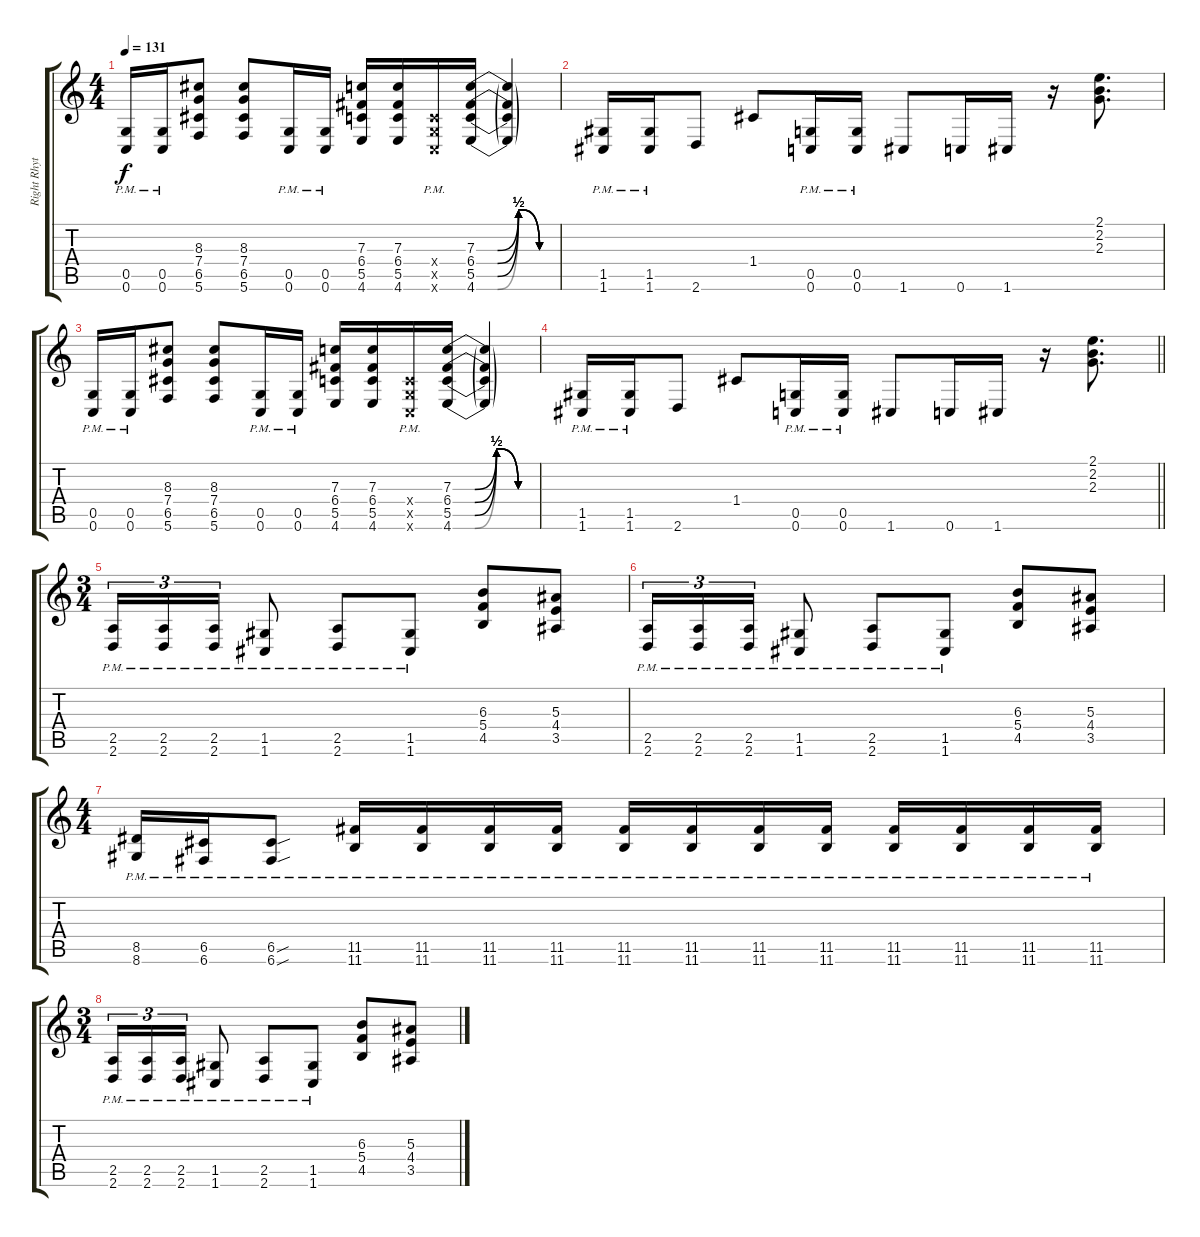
\track ("Right Rhythm" "Right Rhyt") {instrument distortionguitar}
\staff {score tabs}
\tuning (D4 A3 F3 C3 G2 C2) {hide}
\ts (4 4)
\tempo 131
\clef g2
\ks c
(0.5{pm} 0.6{pm}).16{dy f} (0.5{pm} 0.6{pm}).16 (8.3 7.4 6.5 5.6).8 (8.3 7.4 6.5 5.6).8 (0.5{pm} 0.6{pm}).16 (0.5{pm} 0.6{pm}).16 (7.3 6.4 5.5 4.6).16 (7.3 6.4 5.5 4.6).16 (0.4{x} 0.5{pm x} 0.6{pm x}).16 (7.3{be (custom 0 0 15 0 30 2 45 0 60 0)} 6.4{be (custom 0 0 15 0 30 2 45 0 60 0)} 5.5{be (custom 0 0 15 0 30 2 45 0 60 0)} 4.6{be (custom 0 0 15 0 30 2 45 0 60 0)}).16 (7.3{t} 6.4{t} 5.5{t} 4.6{t}).4 |
(1.5{pm} 1.6{pm}).16 (1.5{pm} 1.6{pm}).16 2.6.8 1.4.8 (0.5{pm} 0.6{pm}).16 (0.5{pm} 0.6{pm}).16 1.6.8 0.6.16 1.6.16 r.16 (2.1 2.2 2.3).8{d} |
(0.5{pm} 0.6{pm}).16 (0.5{pm} 0.6{pm}).16 (8.3 7.4 6.5 5.6).8 (8.3 7.4 6.5 5.6).8 (0.5{pm} 0.6{pm}).16 (0.5{pm} 0.6{pm}).16 (7.3 6.4 5.5 4.6).16 (7.3 6.4 5.5 4.6).16 (0.4{x} 0.5{pm x} 0.6{pm x}).16 (7.3{be (custom 0 0 15 0 30 2 45 0 60 0)} 6.4{be (custom 0 0 15 0 30 2 45 0 60 0)} 5.5{be (custom 0 0 15 0 30 2 45 0 60 0)} 4.6{be (custom 0 0 15 0 30 2 45 0 60 0)}).16 (7.3{t} 6.4{t} 5.5{t} 4.6{t}).4 |
\barLineRight lightlight
(1.5{pm} 1.6{pm}).16 (1.5{pm} 1.6{pm}).16 2.6.8 1.4.8 (0.5{pm} 0.6{pm}).16 (0.5{pm} 0.6{pm}).16 1.6.8 0.6.16 1.6.16 r.16 (2.1 2.2 2.3).8{d} |
\ts (3 4)
\section ("" "")
(2.5{pm} 2.6{pm}).16{tu (3 2)} (2.5{pm} 2.6{pm}).16{tu (3 2)} (2.5{pm} 2.6{pm}).16{tu (3 2)} (1.5{pm} 1.6{pm}).8 (2.5{pm} 2.6{pm}).8 (1.5{pm} 1.6{pm}).8 (6.3 5.4 4.5).8 (5.3 4.4 3.5).8 |
(2.5{pm} 2.6{pm}).16{tu (3 2)} (2.5{pm} 2.6{pm}).16{tu (3 2)} (2.5{pm} 2.6{pm}).16{tu (3 2)} (1.5{pm} 1.6{pm}).8 (2.5{pm} 2.6{pm}).8 (1.5{pm} 1.6{pm}).8 (6.3 5.4 4.5).8 (5.3 4.4 3.5).8 |
\ts (4 4)
(8.5{pm} 8.6{pm}).16 (6.5{pm} 6.6{pm}).16 (6.5{sou pm} 6.6{sou pm}).8 (11.5{pm} 11.6{pm}).16 (11.5{pm} 11.6{pm}).16 (11.5{pm} 11.6{pm}).16 (11.5{pm} 11.6{pm}).16 (11.5{pm} 11.6{pm}).16 (11.5{pm} 11.6{pm}).16 (11.5{pm} 11.6{pm}).16 (11.5{pm} 11.6{pm}).16 (11.5{pm} 11.6{pm}).16 (11.5{pm} 11.6{pm}).16 (11.5{pm} 11.6{pm}).16 (11.5{pm} 11.6{pm}).16 |
\ts (3 4)
(2.5{pm} 2.6{pm}).16{tu (3 2)} (2.5{pm} 2.6{pm}).16{tu (3 2)} (2.5{pm} 2.6{pm}).16{tu (3 2)} (1.5{pm} 1.6{pm}).8 (2.5{pm} 2.6{pm}).8 (1.5{pm} 1.6{pm}).8 (6.3 5.4 4.5).8 (5.3 4.4 3.5).8
